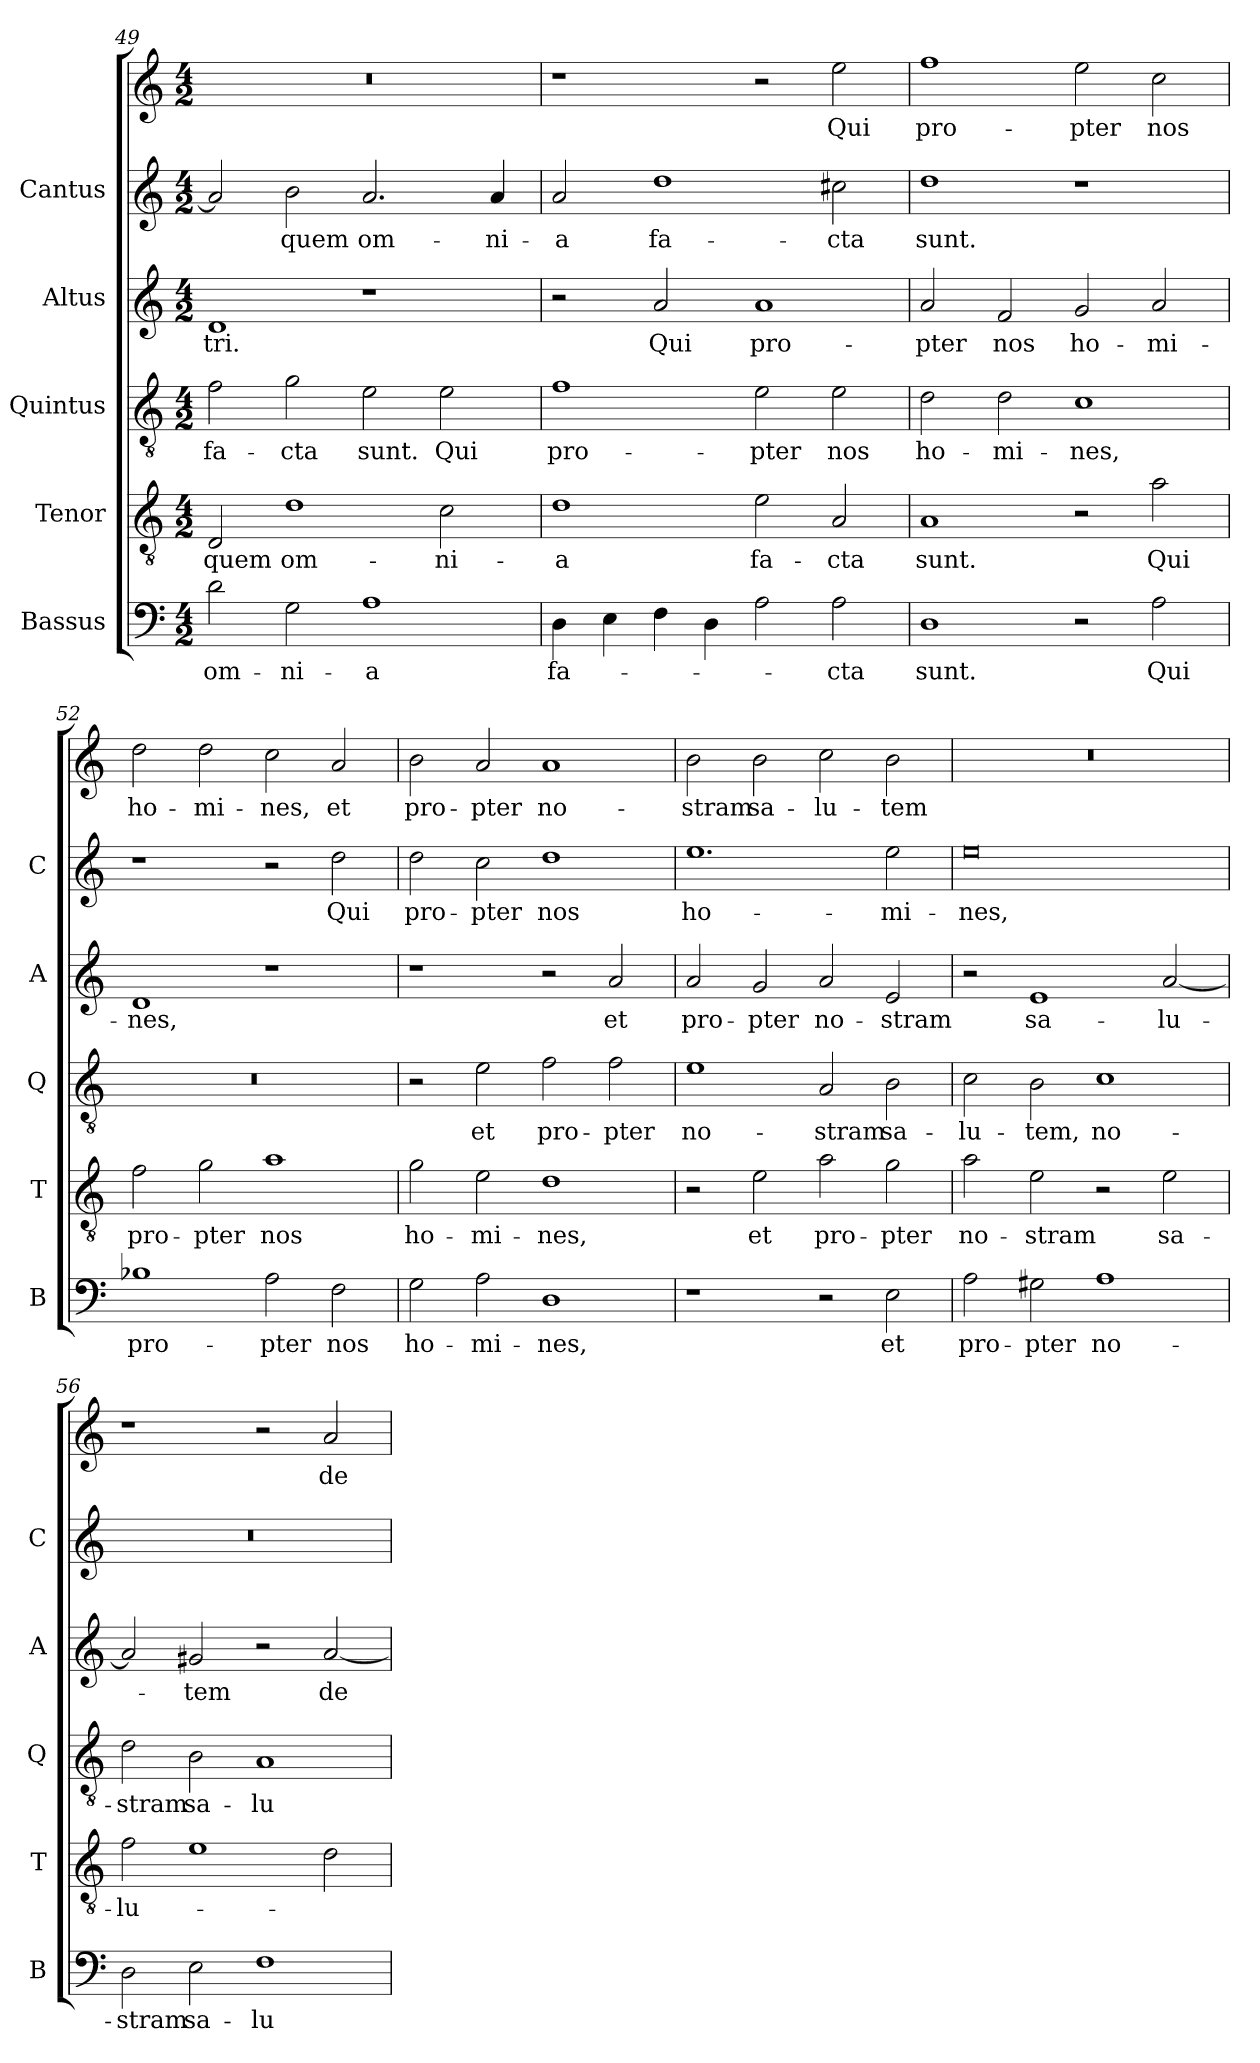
**kern	**text	**kern	**text	**kern	**text	**kern	**text	**kern	**text	**kern	**text
*part6	*part6	*part5	*part5	*part4	*part4	*part3	*part3	*part2	*part2	*part1	*part1
*staff6	*staff6	*staff5	*staff5	*staff4	*staff4	*staff3	*staff3	*staff2	*staff2	*staff1	*staff1
*I"Bassus	*	*I"Tenor	*	*I"Quintus	*	*I"Altus	*	*I"Cantus	*	*	*
*I'B	*	*I'T	*	*I'Q	*	*I'A	*	*I'C	*	*	*
*clefF4	*	*clefGv2	*	*clefGv2	*	*clefG2	*	*clefG2	*	*clefG2	*
*	*	*ITrd7c12	*	*ITrd7c12	*	*	*	*	*	*	*
*k[]	*	*k[]	*	*k[]	*	*k[]	*	*k[]	*	*k[]	*
*C:	*	*C:	*	*C:	*	*C:	*	*C:	*	*C:	*
*M4/2	*	*M4/2	*	*M4/2	*	*M4/2	*	*M4/2	*	*M4/2	*
=49	=49	=49	=49	=49	=49	=49	=49	=49	=49	=49	=49
2d\	om-	2DD/	quem	2F\	fa-	1d/	-tri.	2a/]	.	0r	.
2G\	-ni-	1D\	om-	2G\	-cta	.	.	2b\	quem	.	.
1A\	-a	.	.	2E\	sunt.	1r	.	2.a/	om-	.	.
.	.	2C\	-ni-	2E\	Qui	.	.	.	.	.	.
.	.	.	.	.	.	.	.	4a/	-ni-	.	.
=50	=50	=50	=50	=50	=50	=50	=50	=50	=50	=50	=50
4D\	fa-	1D\	-a	1F\	pro-	2r	.	2a/	-a	1r	.
4E\	.	.	.	.	.	.	.	.	.	.	.
4F\	.	.	.	.	.	2a/	Qui	1dd\	fa-	.	.
4D\	.	.	.	.	.	.	.	.	.	.	.
2A\	.	2E\	fa-	2E\	-pter	1a/	pro-	.	.	2r	.
2A\	-cta	2AA/	-cta	2E\	nos	.	.	2cc#\	-cta	2ee\	Qui
=51	=51	=51	=51	=51	=51	=51	=51	=51	=51	=51	=51
1D\	sunt.	1AA/	sunt.	2D\	ho-	2a/	-pter	1dd\	sunt.	1ff\	pro-
.	.	.	.	2D\	-mi-	2f/	nos	.	.	.	.
2r	.	2r	.	1C\	-nes,	2g/	ho-	1r	.	2ee\	-pter
2A\	Qui	2A\	Qui	.	.	2a/	-mi-	.	.	2cc\	nos
=52	=52	=52	=52	=52	=52	=52	=52	=52	=52	=52	=52
1B-X\	pro-	2F\	pro-	0r	.	1d/	-nes,	1r	.	2dd\	ho-
.	.	2G\	-pter	.	.	.	.	.	.	2dd\	-mi-
2A\	-pter	1A\	nos	.	.	1r	.	2r	.	2cc\	-nes,
2F\	nos	.	.	.	.	.	.	2dd\	Qui	2a/	et
=53	=53	=53	=53	=53	=53	=53	=53	=53	=53	=53	=53
2G\	ho-	2G\	ho-	2r	.	1r	.	2dd\	pro-	2b\	pro-
2A\	-mi-	2E\	-mi-	2E\	et	.	.	2cc\	-pter	2a/	-pter
1D\	-nes,	1D\	-nes,	2F\	pro-	2r	.	1dd\	nos	1a/	no-
.	.	.	.	2F\	-pter	2a/	et	.	.	.	.
=54	=54	=54	=54	=54	=54	=54	=54	=54	=54	=54	=54
1r	.	2r	.	1E\	no-	2a/	pro-	1.ee\	ho-	2b\	-stram
.	.	2E\	et	.	.	2g/	-pter	.	.	2b\	sa-
2r	.	2A\	pro-	2AA/	-stram	2a/	no-	.	.	2cc\	-lu-
2E\	et	2G\	-pter	2BB\	sa-	2e/	-stram	2ee\	-mi-	2b\	-tem
=55	=55	=55	=55	=55	=55	=55	=55	=55	=55	=55	=55
2A\	pro-	2A\	no-	2C\	-lu-	2r	.	0ee\	-nes,	0r	.
2G#X\	-pter	2E\	-stram	2BB\	-tem,	1e/	sa-	.	.	.	.
1A\	no-	2r	.	1C\	no-	.	.	.	.	.	.
.	.	2E\	sa-	.	.	[2a/	-lu-	.	.	.	.
=56	=56	=56	=56	=56	=56	=56	=56	=56	=56	=56	=56
2D\	-stram	2F\	-lu-	2D\	-stram	2a/]	.	0r	.	1r	.
2E\	sa-	1E\	.	2BB\	sa-	2g#X/	-tem	.	.	.	.
1F\	-lu-	.	.	1AA/	-lu-	2r	.	.	.	2r	.
.	.	2D\	.	.	.	[2a/	de-	.	.	2a/	de-
=	=	=	=	=	=	=	=	=	=	=	=
*-	*-	*-	*-	*-	*-	*-	*-	*-	*-	*-	*-
